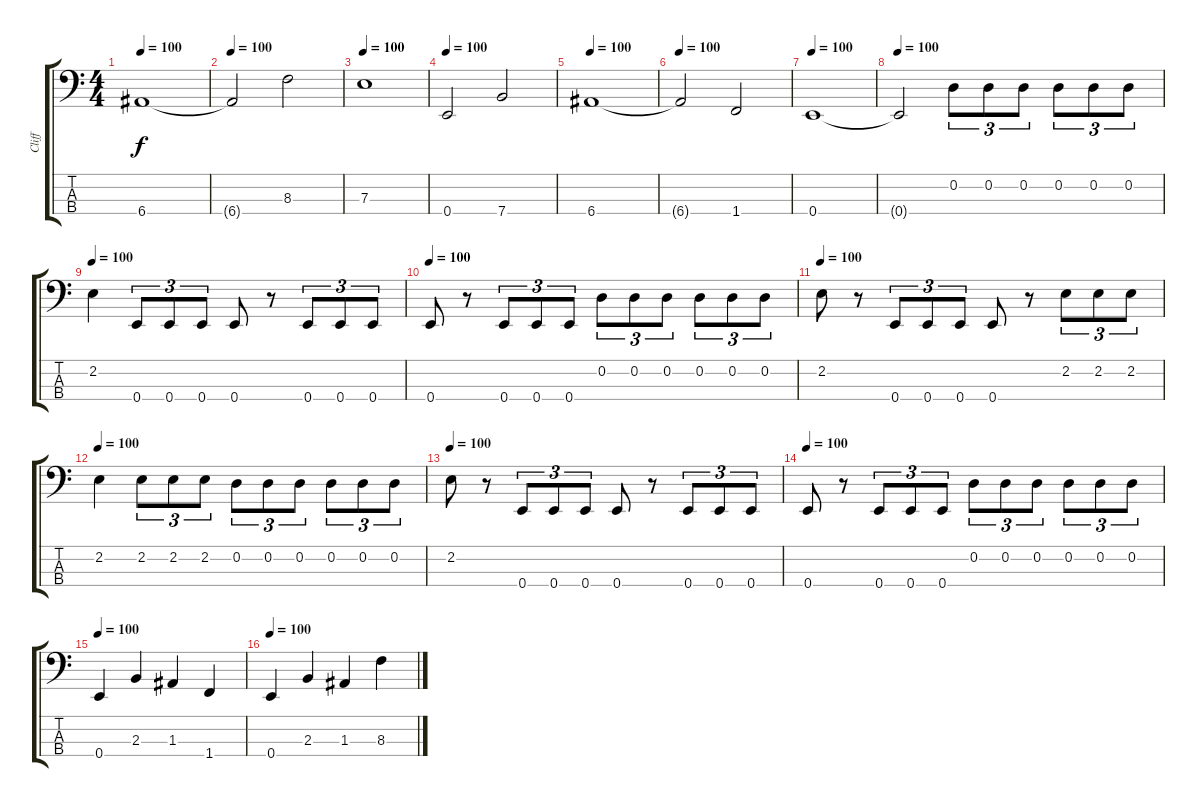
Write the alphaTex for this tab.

\track ("Cliff" "Cliff") {instrument electricbassfinger}
\staff {score tabs}
\tuning (G2 D2 A1 E1) {hide}
\ts (4 4)
\tempo 100
\clef f4
\ks c
6.4.1{dy f} |
\tempo 100
6.4{t}.2 8.3.2 |
\tempo 100
7.3.1 |
\tempo 100
0.4.2 7.4.2 |
\tempo 100
6.4.1 |
\tempo 100
6.4{t}.2 1.4.2 |
\tempo 100
0.4.1 |
\tempo 100
0.4{t}.2 0.2.8{tu (3 2)} 0.2.8{tu (3 2)} 0.2.8{tu (3 2)} 0.2.8{tu (3 2)} 0.2.8{tu (3 2)} 0.2.8{tu (3 2)} |
\tempo 100
2.2.4 0.4.8{tu (3 2)} 0.4.8{tu (3 2)} 0.4.8{tu (3 2)} 0.4.8 r.8 0.4.8{tu (3 2)} 0.4.8{tu (3 2)} 0.4.8{tu (3 2)} |
\tempo 100
0.4.8 r.8 0.4.8{tu (3 2)} 0.4.8{tu (3 2)} 0.4.8{tu (3 2)} 0.2.8{tu (3 2)} 0.2.8{tu (3 2)} 0.2.8{tu (3 2)} 0.2.8{tu (3 2)} 0.2.8{tu (3 2)} 0.2.8{tu (3 2)} |
\tempo 100
2.2.8 r.8 0.4.8{tu (3 2)} 0.4.8{tu (3 2)} 0.4.8{tu (3 2)} 0.4.8 r.8 2.2.8{tu (3 2)} 2.2.8{tu (3 2)} 2.2.8{tu (3 2)} |
\tempo 100
2.2.4 2.2.8{tu (3 2)} 2.2.8{tu (3 2)} 2.2.8{tu (3 2)} 0.2.8{tu (3 2)} 0.2.8{tu (3 2)} 0.2.8{tu (3 2)} 0.2.8{tu (3 2)} 0.2.8{tu (3 2)} 0.2.8{tu (3 2)} |
\tempo 100
2.2.8 r.8 0.4.8{tu (3 2)} 0.4.8{tu (3 2)} 0.4.8{tu (3 2)} 0.4.8 r.8 0.4.8{tu (3 2)} 0.4.8{tu (3 2)} 0.4.8{tu (3 2)} |
\tempo 100
0.4.8 r.8 0.4.8{tu (3 2)} 0.4.8{tu (3 2)} 0.4.8{tu (3 2)} 0.2.8{tu (3 2)} 0.2.8{tu (3 2)} 0.2.8{tu (3 2)} 0.2.8{tu (3 2)} 0.2.8{tu (3 2)} 0.2.8{tu (3 2)} |
\tempo 100
0.4.4 2.3.4 1.3.4 1.4.4 |
\tempo 100
0.4.4 2.3.4 1.3.4 8.3.4
